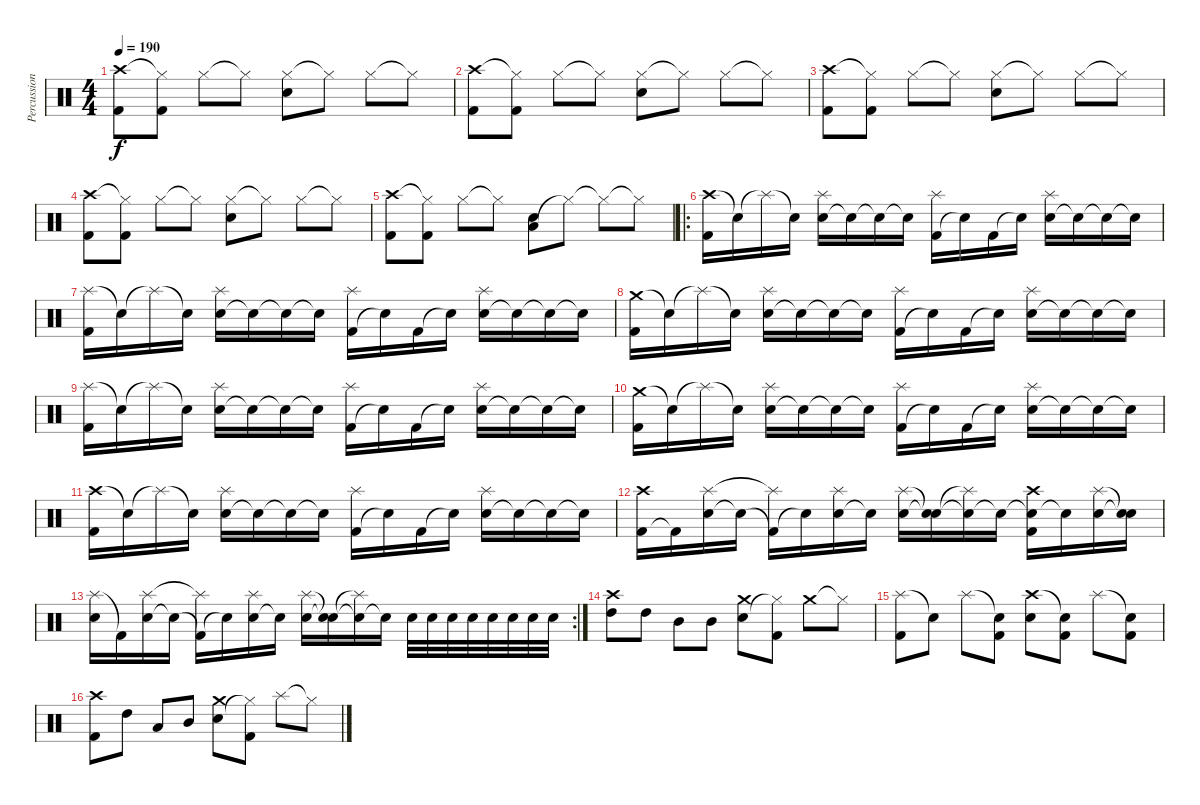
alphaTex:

\track ("Percussion" "Percussion") {instrument percussion}
\staff {score}
\articulation defaults
\ts (4 4)
\tempo 190
\clef neutral
\ks c
("Crash high (hit)" "Kick (hit) 2").8{dy f} ("Hi-Hat (closed)"{t} "Kick (hit) 2").8 "Hi-Hat (closed)".8 "Hi-Hat (closed)"{t}.8 ("Hi-Hat (closed)" "Electric Snare (hit)").8 "Hi-Hat (closed)"{t}.8 "Hi-Hat (closed)".8 "Hi-Hat (closed)"{t}.8 |
("Crash high (hit)" "Kick (hit) 2").8 ("Hi-Hat (closed)"{t} "Kick (hit) 2").8 "Hi-Hat (closed)".8 "Hi-Hat (closed)"{t}.8 ("Hi-Hat (closed)" "Electric Snare (hit)").8 "Hi-Hat (closed)"{t}.8 "Hi-Hat (closed)".8 "Hi-Hat (closed)"{t}.8 |
("Crash high (hit)" "Kick (hit) 2").8 ("Hi-Hat (closed)"{t} "Kick (hit) 2").8 "Hi-Hat (closed)".8 "Hi-Hat (closed)"{t}.8 ("Hi-Hat (closed)" "Electric Snare (hit)").8 "Hi-Hat (closed)"{t}.8 "Hi-Hat (closed)".8 "Hi-Hat (closed)"{t}.8 |
("Crash high (hit)" "Kick (hit) 2").8 ("Hi-Hat (closed)"{t} "Kick (hit) 2").8 "Hi-Hat (closed)".8 "Hi-Hat (closed)"{t}.8 ("Hi-Hat (closed)" "Electric Snare (hit)").8 "Hi-Hat (closed)"{t}.8 "Hi-Hat (closed)".8 "Hi-Hat (closed)"{t}.8 |
("Crash high (hit)" "Kick (hit) 2").8 ("Hi-Hat (closed)"{t} "Kick (hit) 2").8 "Hi-Hat (closed)".8 "Hi-Hat (closed)"{t}.8 ("Low Floor Tom (hit)" "Electric Snare (hit)").8 "Hi-Hat (closed)"{t}.8 "Hi-Hat (closed)"{t}.8 "Hi-Hat (closed)"{t}.8 |
\ro
("Crash high (hit)" "Kick (hit) 2").16 "Snare (hit)"{t}.16 "Splash (hit)"{t}.16 "Electric Snare (hit)"{t}.16 ("Electric Snare (hit)" "Splash (hit)").16 "Snare (hit)"{t}.16 "Snare (hit)"{t}.16 "Snare (hit)"{t}.16 ("Kick (hit) 2" "Splash (hit)").16 "Snare (hit)"{t}.16 "Kick (hit) 2".16 "Snare (hit)"{t}.16 ("Electric Snare (hit)" "Splash (hit)").16 "Snare (hit)"{t}.16 "Snare (hit)"{t}.16 "Snare (hit)"{t}.16 |
("Splash (hit)" "Kick (hit) 2").16 "Snare (hit)"{t}.16 "Splash (hit)"{t}.16 "Electric Snare (hit)"{t}.16 ("Electric Snare (hit)" "Splash (hit)").16 "Snare (hit)"{t}.16 "Snare (hit)"{t}.16 "Snare (hit)"{t}.16 ("Kick (hit) 2" "Splash (hit)").16 "Snare (hit)"{t}.16 "Kick (hit) 2".16 "Snare (hit)"{t}.16 ("Electric Snare (hit)" "Splash (hit)").16 "Snare (hit)"{t}.16 "Snare (hit)"{t}.16 "Snare (hit)"{t}.16 |
("Crash medium (hit)" "Kick (hit) 2").16 "Snare (hit)"{t}.16 "Splash (hit)"{t}.16 "Electric Snare (hit)"{t}.16 ("Electric Snare (hit)" "Splash (hit)").16 "Snare (hit)"{t}.16 "Snare (hit)"{t}.16 "Snare (hit)"{t}.16 ("Kick (hit) 2" "Splash (hit)").16 "Snare (hit)"{t}.16 "Kick (hit) 2".16 "Snare (hit)"{t}.16 ("Electric Snare (hit)" "Splash (hit)").16 "Snare (hit)"{t}.16 "Snare (hit)"{t}.16 "Snare (hit)"{t}.16 |
("Splash (hit)" "Kick (hit) 2").16 "Snare (hit)"{t}.16 "Splash (hit)"{t}.16 "Electric Snare (hit)"{t}.16 ("Electric Snare (hit)" "Splash (hit)").16 "Snare (hit)"{t}.16 "Snare (hit)"{t}.16 "Snare (hit)"{t}.16 ("Kick (hit) 2" "Splash (hit)").16 "Snare (hit)"{t}.16 "Kick (hit) 2".16 "Snare (hit)"{t}.16 ("Electric Snare (hit)" "Splash (hit)").16 "Snare (hit)"{t}.16 "Snare (hit)"{t}.16 "Snare (hit)"{t}.16 |
("Crash medium (hit)" "Kick (hit) 2").16 "Snare (hit)"{t}.16 "Splash (hit)"{t}.16 "Electric Snare (hit)"{t}.16 ("Electric Snare (hit)" "Splash (hit)").16 "Snare (hit)"{t}.16 "Snare (hit)"{t}.16 "Snare (hit)"{t}.16 ("Kick (hit) 2" "Splash (hit)").16 "Snare (hit)"{t}.16 "Kick (hit) 2".16 "Snare (hit)"{t}.16 ("Electric Snare (hit)" "Splash (hit)").16 "Snare (hit)"{t}.16 "Snare (hit)"{t}.16 "Snare (hit)"{t}.16 |
("Crash high (hit)" "Kick (hit) 2").16 "Snare (hit)"{t}.16 "Splash (hit)"{t}.16 "Electric Snare (hit)"{t}.16 ("Electric Snare (hit)" "Splash (hit)").16 "Snare (hit)"{t}.16 "Snare (hit)"{t}.16 "Snare (hit)"{t}.16 ("Kick (hit) 2" "Splash (hit)").16 "Snare (hit)"{t}.16 "Kick (hit) 2".16 "Snare (hit)"{t}.16 ("Electric Snare (hit)" "Splash (hit)").16 "Snare (hit)"{t}.16 "Snare (hit)"{t}.16 "Snare (hit)"{t}.16 |
("Kick (hit) 2" "Crash high (hit)").16 "Kick (hit) 2"{t}.16 ("Electric Snare (hit)" "Splash (hit)").16 "Snare (hit)"{t}.16 ("Kick (hit) 2"{t} "Splash (hit)"{t}).16 "Snare (hit)"{t}.16 ("Electric Snare (hit)" "Splash (hit)").16 "Snare (hit)"{t}.16 ("Electric Snare (hit)" "Splash (hit)").16 ("Snare (hit)"{t} "Snare (hit)"{t}).16 ("Electric Snare (hit)"{t} "Splash (hit)"{t}).16 "Snare (hit)"{t}.16 ("Electric Snare (hit)"{t} "Crash high (hit)" "Kick (hit) 2").16 "Snare (hit)"{t}.16 ("Electric Snare (hit)" "Splash (hit)").16 ("Snare (hit)"{t} "Snare (hit)"{t}).16 |
\rc 2
("Splash (hit)" "Electric Snare (hit)").16 "Kick (hit) 2"{t}.16 ("Electric Snare (hit)" "Splash (hit)").16 "Snare (hit)"{t}.16 ("Kick (hit) 2"{t} "Splash (hit)"{t}).16 "Snare (hit)"{t}.16 ("Electric Snare (hit)" "Splash (hit)").16 "Snare (hit)"{t}.16 ("Electric Snare (hit)" "Splash (hit)").16 ("Snare (hit)"{t} "Snare (hit)"{t}).16 ("Electric Snare (hit)"{t} "Splash (hit)"{t}).16 "Snare (hit)"{t}.16 "Electric Snare (hit)".32 "Electric Snare (hit)".32 "Electric Snare (hit)".32 "Electric Snare (hit)".32 "Electric Snare (hit)".32 "Electric Snare (hit)".32 "Electric Snare (hit)".32 "Electric Snare (hit)".32 |
("High Tom (hit)" "Crash high (hit)").8 "High Tom (hit)".8 "Mid Tom (hit)".8 "Mid Tom (hit)".8 ("Electric Snare (hit)" "Crash medium (hit)").8 ("Hi-Hat (closed)"{t} "Kick (hit) 2").8 "Crash medium (hit)".8 "Hi-Hat (closed)"{t}.8 |
("Splash (hit)" "Kick (hit) 2").8 "Snare (hit)"{t}.8 "Splash (hit)".8 ("Snare (hit)"{t} "Kick (hit) 2").8 ("Crash high (hit)" "Electric Snare (hit)").8 ("Snare (hit)"{t} "Kick (hit) 2").8 "Splash (hit)".8 ("Snare (hit)"{t} "Kick (hit) 2").8 |
("Kick (hit) 2" "Crash high (hit)").8 "High Tom (hit)".8 "Low Tom (hit)".8 "Mid Tom (hit)".8 ("Electric Snare (hit)" "Crash medium (hit)").8 ("Hi-Hat (closed)"{t} "Kick (hit) 2").8 "Splash (hit)".8 "Hi-Hat (closed)"{t}.8
